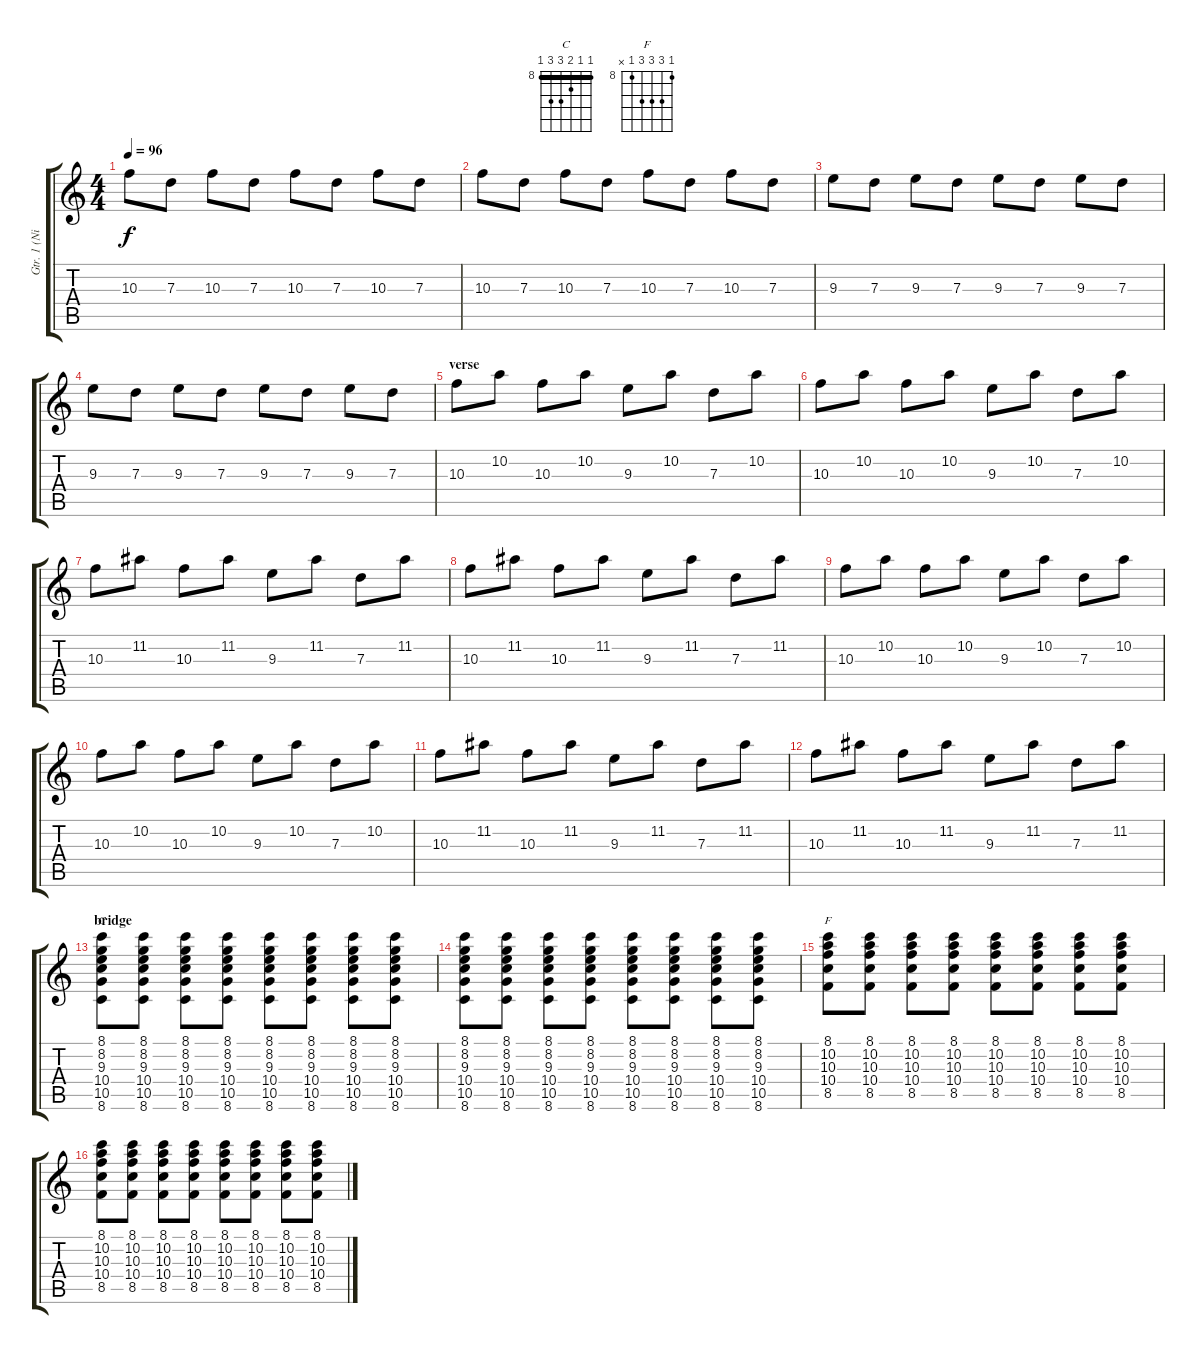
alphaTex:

\track ("Gtr. 1 (Nick Valensi)" "Gtr. 1 (Ni") {instrument distortionguitar}
\staff {score tabs}
\tuning (E4 B3 G3 D3 A2 E2) {hide}
\chord ("C" 8 8 9 10 10 8) {firstfret 8 barre 8}
\chord ("F" 8 10 10 10 8 x) {firstfret 8}
\ts (4 4)
\tempo 96
\clef g2
\ks c
10.3.8{dy f} 7.3.8 10.3.8 7.3.8 10.3.8 7.3.8 10.3.8 7.3.8 |
10.3.8 7.3.8 10.3.8 7.3.8 10.3.8 7.3.8 10.3.8 7.3.8 |
9.3.8 7.3.8 9.3.8 7.3.8 9.3.8 7.3.8 9.3.8 7.3.8 |
9.3.8 7.3.8 9.3.8 7.3.8 9.3.8 7.3.8 9.3.8 7.3.8 |
\section ("" "verse")
10.3.8 10.2.8 10.3.8 10.2.8 9.3.8 10.2.8 7.3.8 10.2.8 |
10.3.8 10.2.8 10.3.8 10.2.8 9.3.8 10.2.8 7.3.8 10.2.8 |
10.3.8 11.2.8 10.3.8 11.2.8 9.3.8 11.2.8 7.3.8 11.2.8 |
10.3.8 11.2.8 10.3.8 11.2.8 9.3.8 11.2.8 7.3.8 11.2.8 |
10.3.8 10.2.8 10.3.8 10.2.8 9.3.8 10.2.8 7.3.8 10.2.8 |
10.3.8 10.2.8 10.3.8 10.2.8 9.3.8 10.2.8 7.3.8 10.2.8 |
10.3.8 11.2.8 10.3.8 11.2.8 9.3.8 11.2.8 7.3.8 11.2.8 |
10.3.8 11.2.8 10.3.8 11.2.8 9.3.8 11.2.8 7.3.8 11.2.8 |
\section ("" "bridge")
(8.1 8.2 9.3 10.4 10.5 8.6).8{ch "C"} (8.1 8.2 9.3 10.4 10.5 8.6).8 (8.1 8.2 9.3 10.4 10.5 8.6).8 (8.1 8.2 9.3 10.4 10.5 8.6).8 (8.1 8.2 9.3 10.4 10.5 8.6).8 (8.1 8.2 9.3 10.4 10.5 8.6).8 (8.1 8.2 9.3 10.4 10.5 8.6).8 (8.1 8.2 9.3 10.4 10.5 8.6).8 |
(8.1 8.2 9.3 10.4 10.5 8.6).8 (8.1 8.2 9.3 10.4 10.5 8.6).8 (8.1 8.2 9.3 10.4 10.5 8.6).8 (8.1 8.2 9.3 10.4 10.5 8.6).8 (8.1 8.2 9.3 10.4 10.5 8.6).8 (8.1 8.2 9.3 10.4 10.5 8.6).8 (8.1 8.2 9.3 10.4 10.5 8.6).8 (8.1 8.2 9.3 10.4 10.5 8.6).8 |
(8.1 10.2 10.3 10.4 8.5).8{ch "F"} (8.1 10.2 10.3 10.4 8.5).8 (8.1 10.2 10.3 10.4 8.5).8 (8.1 10.2 10.3 10.4 8.5).8 (8.1 10.2 10.3 10.4 8.5).8 (8.1 10.2 10.3 10.4 8.5).8 (8.1 10.2 10.3 10.4 8.5).8 (8.1 10.2 10.3 10.4 8.5).8 |
(8.1 10.2 10.3 10.4 8.5).8 (8.1 10.2 10.3 10.4 8.5).8 (8.1 10.2 10.3 10.4 8.5).8 (8.1 10.2 10.3 10.4 8.5).8 (8.1 10.2 10.3 10.4 8.5).8 (8.1 10.2 10.3 10.4 8.5).8 (8.1 10.2 10.3 10.4 8.5).8 (8.1 10.2 10.3 10.4 8.5).8
